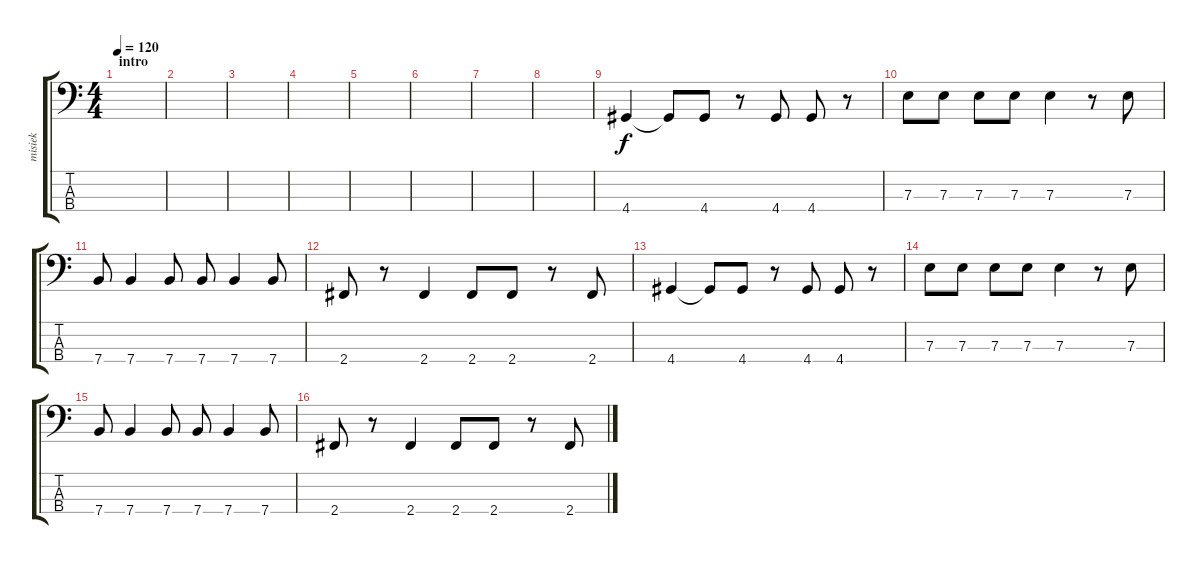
\track ("misiek" "misiek") {instrument electricbasspick}
\staff {score tabs}
\tuning (G2 D2 A1 E1) {hide}
\ts (4 4)
\section ("" "intro")
\tempo 120
\clef f4
\ks c
|
|
|
|
|
|
|
|
4.4.4 4.4{t}.8 4.4.8 r.8 4.4.8 4.4.8 r.8 |
7.3.8 7.3.8 7.3.8 7.3.8 7.3.4 r.8 7.3.8 |
7.4.8 7.4.4 7.4.8 7.4.8 7.4.4 7.4.8 |
2.4.8 r.8 2.4.4 2.4.8 2.4.8 r.8 2.4.8 |
4.4.4 4.4{t}.8 4.4.8 r.8 4.4.8 4.4.8 r.8 |
7.3.8 7.3.8 7.3.8 7.3.8 7.3.4 r.8 7.3.8 |
7.4.8 7.4.4 7.4.8 7.4.8 7.4.4 7.4.8 |
2.4.8 r.8 2.4.4 2.4.8 2.4.8 r.8 2.4.8
